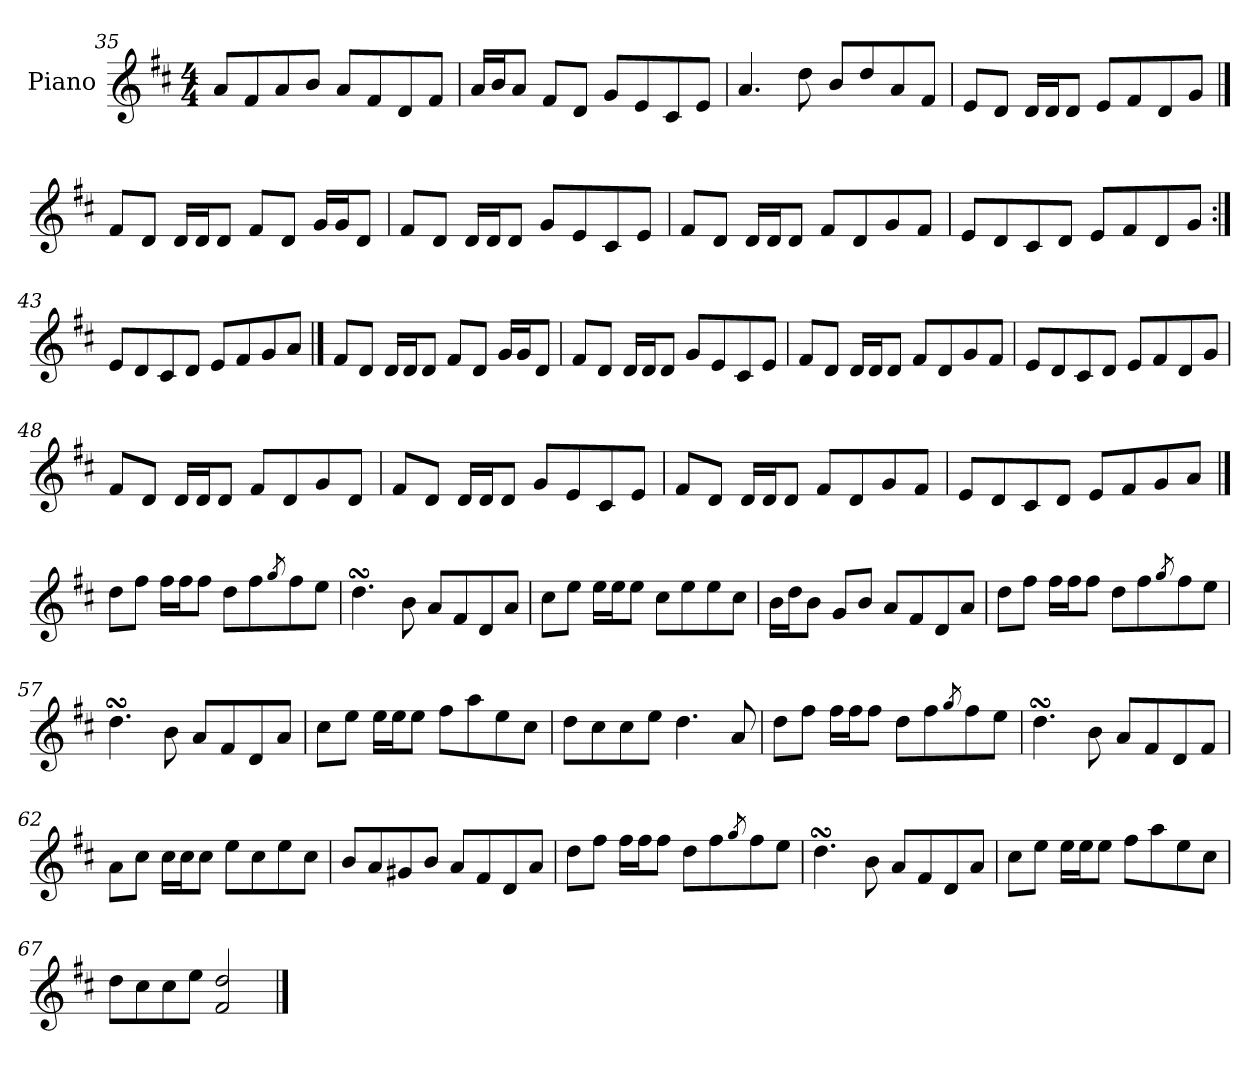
**kern
*part1
*staff1
*I"Piano
*I'Pno.
*clefG2
*k[f#c#]
*M4/4
=35
8a/L
8f#/
8a/
8b/J
8a/L
8f#/
8d/
8f#/J
!!LO:LB:g=z
=36
16a/LL
16b/J
8a/J
8f#/L
8d/J
8g/L
8e/
8c#/
8e/J
=37
4.a/
8dd\
8b/L
8dd/
8a/
8f#/J
=38
8e/L
8d/J
16d/LL
16d/J
8d/J
8e/L
8f#/
8d/
8g/J
==39
8f#/L
8d/J
16d/LL
16d/J
8d/J
8f#/L
8d/J
16g/LL
16g/J
8d/J
=40
8f#/L
8d/J
16d/LL
16d/J
8d/J
8g/L
8e/
8c#/
8e/J
!!LO:LB:g=z
=41
8f#/L
8d/J
16d/LL
16d/J
8d/J
8f#/L
8d/
8g/
8f#/J
=42
8e/L
8d/
8c#/
8d/J
8e/L
8f#/
8d/
8g/J
=43:|!
8e/L
8d/
8c#/
8d/J
8e/L
8f#/
8g/
8a/J
==44
8f#/L
8d/J
16d/LL
16d/J
8d/J
8f#/L
8d/J
16g/LL
16g/J
8d/J
!!LO:LB:g=z
=45
8f#/L
8d/J
16d/LL
16d/J
8d/J
8g/L
8e/
8c#/
8e/J
=46
8f#/L
8d/J
16d/LL
16d/J
8d/J
8f#/L
8d/
8g/
8f#/J
=47
8e/L
8d/
8c#/
8d/J
8e/L
8f#/
8d/
8g/J
=48
8f#/L
8d/J
16d/LL
16d/J
8d/J
8f#/L
8d/
8g/
8d/J
=49
8f#/L
8d/J
16d/LL
16d/J
8d/J
8g/L
8e/
8c#/
8e/J
!!LO:PB:g=z
=50
8f#/L
8d/J
16d/LL
16d/J
8d/J
8f#/L
8d/
8g/
8f#/J
=51
8e/L
8d/
8c#/
8d/J
8e/L
8f#/
8g/
8a/J
==52
8dd\L
8ff#\J
16ff#\LL
16ff#\J
8ff#\J
8dd\L
8ff#\
8qgg/
8ff#\
8ee\J
=53
4.ddsSSs\
8b\
8a/L
8f#/
8d/
8a/J
=54
8cc#\L
8ee\J
16ee\LL
16ee\J
8ee\J
8cc#\L
8ee\
8ee\
8cc#\J
!!LO:LB:g=z
=55
16b\LL
16dd\J
8b\J
8g/L
8b/J
8a/L
8f#/
8d/
8a/J
=56
8dd\L
8ff#\J
16ff#\LL
16ff#\J
8ff#\J
8dd\L
8ff#\
8qgg/
8ff#\
8ee\J
=57
4.ddsSSs\
8b\
8a/L
8f#/
8d/
8a/J
=58
8cc#\L
8ee\J
16ee\LL
16ee\J
8ee\J
8ff#\L
8aa\
8ee\
8cc#\J
=59
8dd\L
8cc#\
8cc#\
8ee\J
4.dd\
8a/
!!LO:LB:g=z
=60
8dd\L
8ff#\J
16ff#\LL
16ff#\J
8ff#\J
8dd\L
8ff#\
8qgg/
8ff#\
8ee\J
=61
4.ddsSSs\
8b\
8a/L
8f#/
8d/
8f#/J
=62
8a\L
8cc#\J
16cc#\LL
16cc#\J
8cc#\J
8ee\L
8cc#\
8ee\
8cc#\J
=63
8b/L
8a/
8g#X/
8b/J
8a/L
8f#/
8d/
8a/J
!!LO:LB:g=z
=64
8dd\L
8ff#\J
16ff#\LL
16ff#\J
8ff#\J
8dd\L
8ff#\
8qgg/
8ff#\
8ee\J
=65
4.ddsSSs\
8b\
8a/L
8f#/
8d/
8a/J
=66
8cc#\L
8ee\J
16ee\LL
16ee\J
8ee\J
8ff#\L
8aa\
8ee\
8cc#\J
=67
8dd\L
8cc#\
8cc#\
8ee\J
2f#/ 2dd/
==
*-
